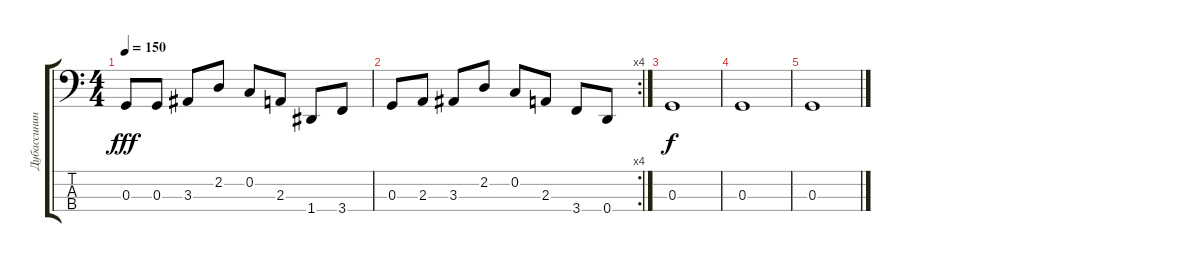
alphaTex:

\track ("Дубассинин" "Дубассинин") {instrument electricbassfinger}
\staff {score tabs}
\tuning (F2 C2 G1 D1) {hide}
\ts (4 4)
\tempo 150
\clef f4
\ks c
0.3.8{dy fff} 0.3.8 3.3.8 2.2.8 0.2.8 2.3.8 1.4.8 3.4.8 |
\rc 4
0.3.8 2.3.8 3.3.8 2.2.8 0.2.8 2.3.8 3.4.8 0.4.8 |
0.3.1{dy f} |
0.3.1 |
0.3.1
